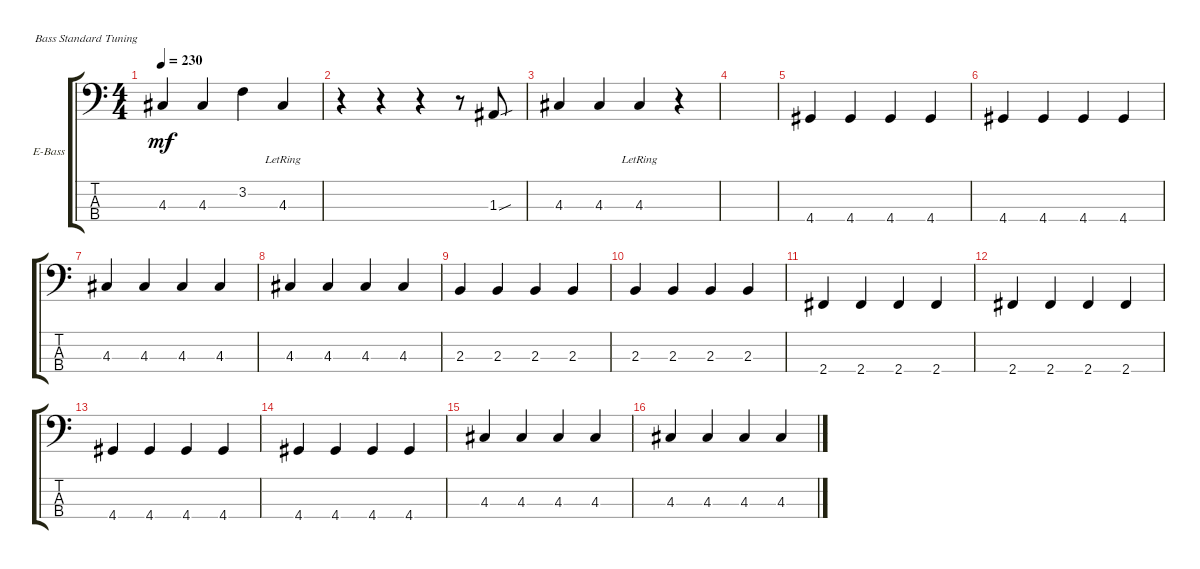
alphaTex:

\defaultSystemsLayout 4
\bracketExtendMode groupsimilarinstruments
\firstSystemTrackNameOrientation horizontal
\otherSystemsTrackNameOrientation horizontal
\track ("Fender Bass (Daniel)" "E-Bass") {instrument electricbassfinger}
\staff {score tabs}
\tuning (G2 D2 A1 E1)
\ts (4 4)
\tempo 230
\clef f4
\scale
0.333333
\ks c
4.3.4{dy mf} 4.3.4 3.2.4 4.3{lr}.4 |
\scale
0.333333 r.4 r.4 r.4 r.8 1.3{sou}.8 |
\scale
0.333333 4.3.4 4.3.4 4.3{lr}.4 r.4 |
\scale
0.333333 |
\scale
0.333333 4.4.4 4.4.4 4.4.4 4.4.4 |
\scale
0.333333 4.4.4 4.4.4 4.4.4 4.4.4 |
\scale
0.333333 4.3.4 4.3.4 4.3.4 4.3.4 |
\scale
0.333333 4.3.4 4.3.4 4.3.4 4.3.4 |
\scale
0.333333 2.3.4 2.3.4 2.3.4 2.3.4 |
\scale
0.333333 2.3.4 2.3.4 2.3.4 2.3.4 |
\scale
0.333333 2.4.4 2.4.4 2.4.4 2.4.4 |
\scale
0.333333 2.4.4 2.4.4 2.4.4 2.4.4 |
\scale
0.333333 4.4.4 4.4.4 4.4.4 4.4.4 |
\scale
0.333333 4.4.4 4.4.4 4.4.4 4.4.4 |
\scale
0.333333 4.3.4 4.3.4 4.3.4 4.3.4 |
\scale
0.333333 4.3.4 4.3.4 4.3.4 4.3.4
